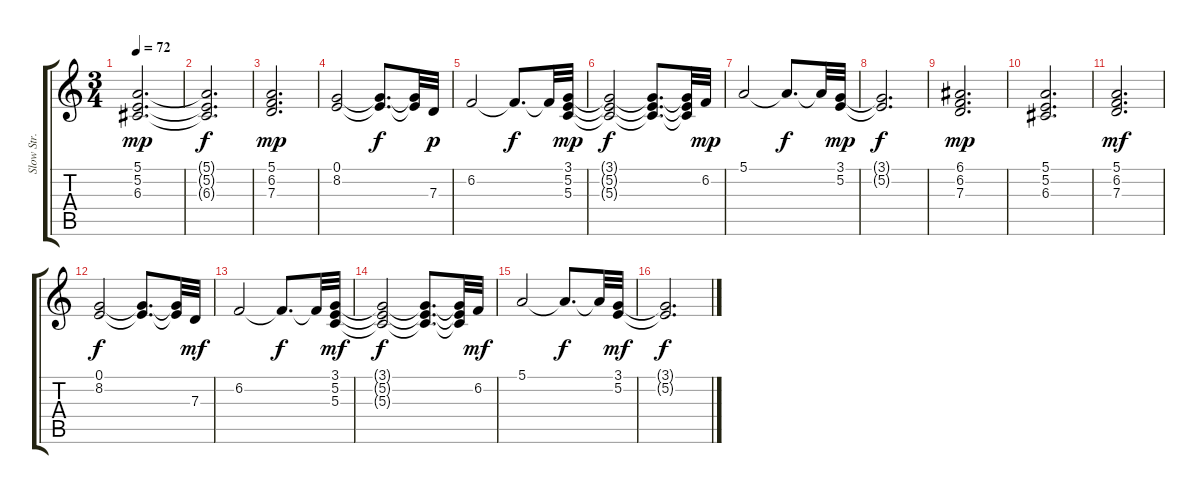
\track ("Slow Str." "Slow Str.") {instrument stringensemble2}
\staff {score tabs}
\tuning (E4 B3 G3 D3 A2 E2) {hide}
\ts (3 4)
\tempo 72
\clef g2
\ks c
(5.1 5.2 6.3).2{d dy mp} |
(5.1{t} 5.2{t} 6.3{t}).2{d dy f} |
(5.1 6.2 7.3).2{d dy mp} |
(0.1 8.2).2 (0.1{t} 8.2{t}).8{d dy f} (0.1{t} 8.2{t}).32 7.3.32{dy p} |
6.2.2 6.2{t}.8{d dy f} 6.2{t}.32 (3.1 5.2 5.3).32{dy mp} |
(3.1{t} 5.2{t} 5.3{t}).2{dy f} (3.1{t} 5.2{t} 5.3{t}).8{d} (3.1{t} 5.2{t} 5.3{t}).32 6.2.32{dy mp} |
5.1.2 5.1{t}.8{d dy f} 5.1{t}.32 (3.1 5.2).32{dy mp} |
(3.1{t} 5.2{t}).2{d dy f} |
(6.1 6.2 7.3).2{d dy mp} |
(5.1 5.2 6.3).2{d} |
(5.1 6.2 7.3).2{d dy mf} |
(0.1 8.2).2{dy f} (0.1{t} 8.2{t}).8{d} (0.1{t} 8.2{t}).32 7.3.32{dy mf} |
6.2.2 6.2{t}.8{d dy f} 6.2{t}.32 (3.1 5.2 5.3).32{dy mf} |
(3.1{t} 5.2{t} 5.3{t}).2{dy f} (3.1{t} 5.2{t} 5.3{t}).8{d} (3.1{t} 5.2{t} 5.3{t}).32 6.2.32{dy mf} |
5.1.2 5.1{t}.8{d dy f} 5.1{t}.32 (3.1 5.2).32{dy mf} |
(3.1{t} 5.2{t}).2{d dy f}
